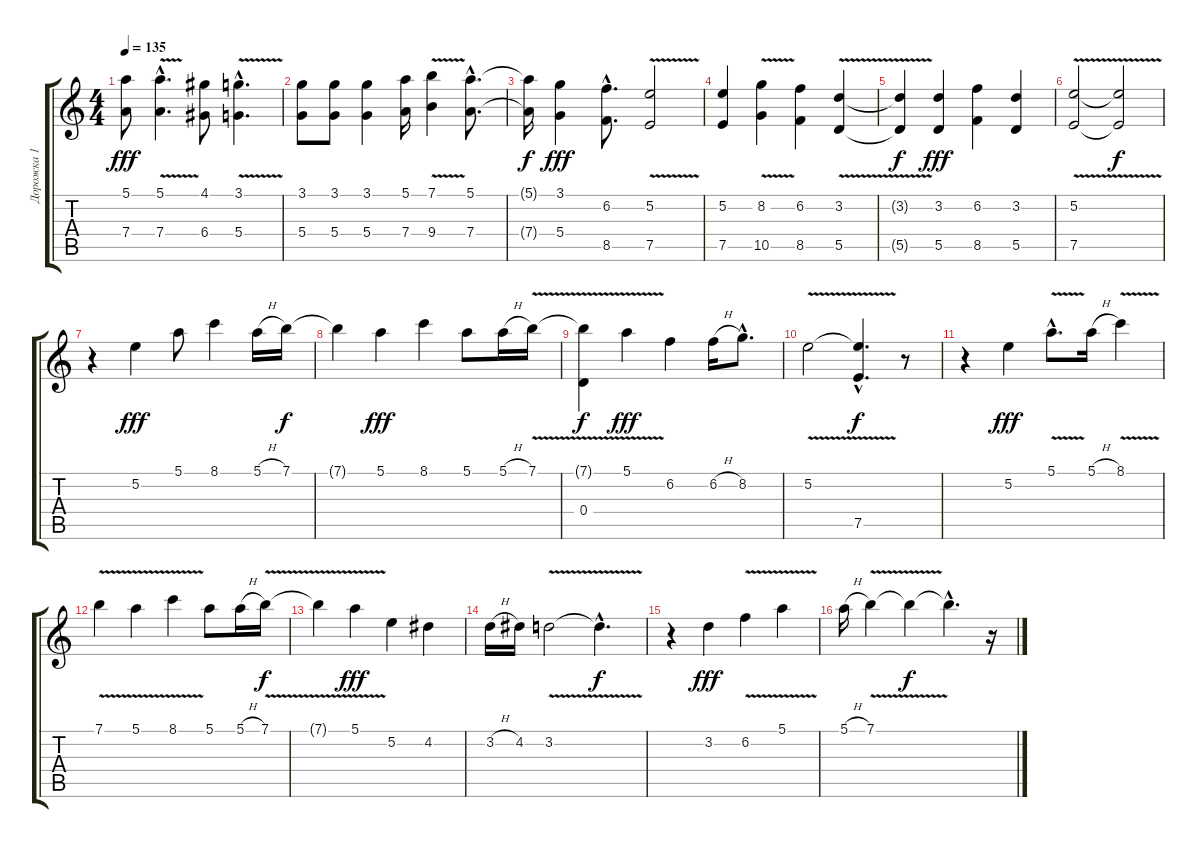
\track ("Дорожка 1" "Дорожка 1") {instrument acousticguitarnylon}
\staff {score tabs}
\tuning (E4 B3 G3 D3 A2 E2) {hide}
\ts (4 4)
\tempo 135
\clef g2
\ks c
(5.1 7.4).8{dy fff} (5.1{v hac} 7.4{v hac}).4{d} (4.1 6.4).8 (3.1{hac} 5.4{v hac}).4{d} |
(3.1 5.4).8 (3.1 5.4).8 (3.1 5.4).4 (5.1 7.4).16 (7.1{v} 9.4{v}).4 (5.1{hac} 7.4{hac}).8{d} |
(5.1{t} 7.4{t}).16{dy f} (3.1 5.4).4{dy fff} (6.2{hac} 8.5{hac}).8{d} (5.2{v} 7.5{v}).2 |
(5.2 7.5).4 (8.2{v} 10.5{v}).4 (6.2 8.5).4 (3.2{v} 5.5{v}).4 |
(3.2{t} 5.5{t}).4{dy f} (3.2 5.5).4{dy fff} (6.2 8.5).4 (3.2 5.5).4 |
(5.2{v} 7.5{v}).2 (5.2{t} 7.5{t}).2{dy f} |
r.4 5.2.4{dy fff} 5.1.8 8.1.4 5.1{h}.16 7.1.16{dy f} |
7.1{t}.4 5.1.4{dy fff} 8.1.4 5.1.8 5.1{h}.16 7.1{v}.16 |
(7.1{t} 0.4).4{dy f} 5.1{v}.4{dy fff} 6.2.4 6.2{h}.16 8.2{hac}.8{d} |
5.2{v}.2 (5.2{hac t} 7.5{hac}).4{d dy f} r.8 |
r.4 5.2.4{dy fff} 5.1{v hac}.8{d} 5.1{h}.16 8.1{v}.4 |
7.1{v}.4 5.1{v}.4 8.1{v}.4 5.1.8 5.1{h}.16 7.1{v}.16{dy f} |
7.1{t}.4 5.1{v}.4{dy fff} 5.2.4 4.2.4 |
3.2{h}.16 4.2.16 3.2{v}.2 3.2{hac t}.4{d dy f} |
r.4 3.2.4{dy fff} 6.2{v}.4 5.1{v}.4 |
5.1{h}.16 7.1{v}.4 7.1{t}.4{dy f} 7.1{hac t}.4{d} r.16
